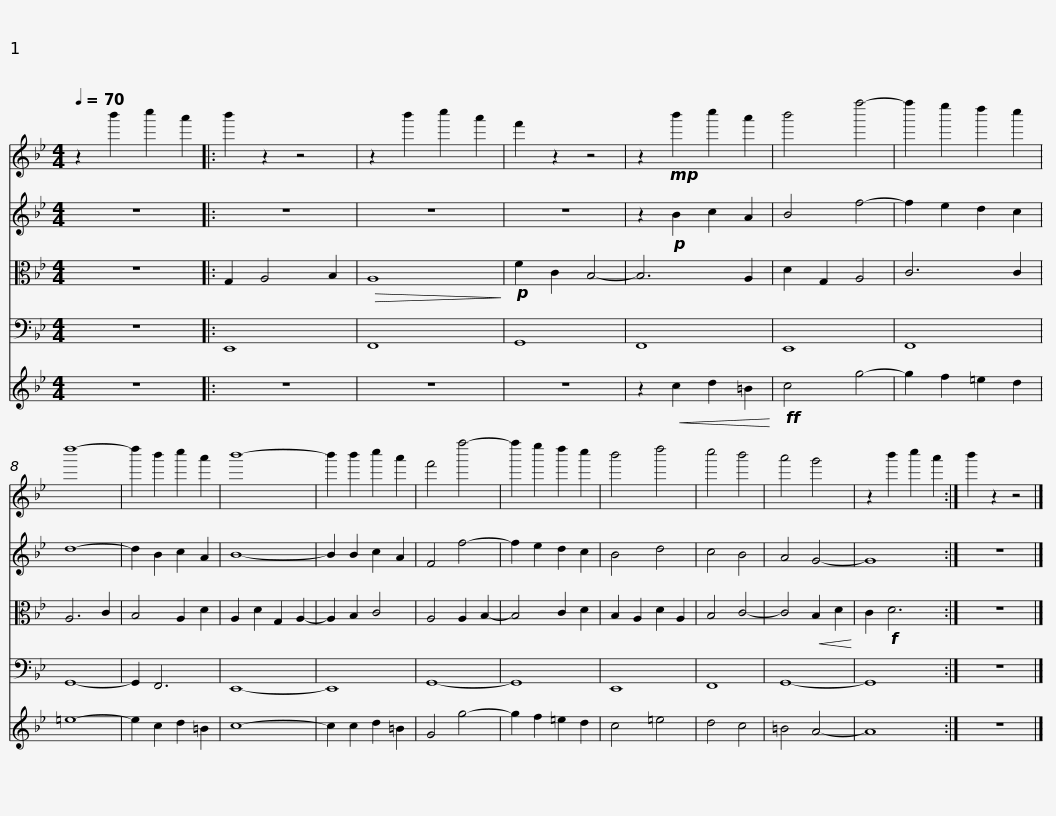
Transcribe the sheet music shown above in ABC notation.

X:1
%%score 1 2 3 4 5
L:1/8
Q:1/4=70
M:4/4
I:linebreak $
K:Bb
V:1 treble
V:2 treble
V:3 alto
V:4 bass
V:5 treble transpose=-2
V:1
 z2 b'2 c''2 a'2 |: b'2 z2 z4 | z2 b'2 c''2 a'2 | f'2 z2 z4 | z2!mp! b'2 c''2 a'2 | %5
 b'4 f''4- | f''2 e''2 d''2 c''2 | d''8- |$ d''2 b'2 c''2 a'2 | b'8- | %10
 b'2 b'2 c''2 a'2 | f'4 f''4- | f''2 e''2 d''2 c''2 | b'4 d''4 | c''4 b'4 | %15
 a'4 g'4 |$ z2 b'2 c''2 a'2 :| b'2 z2 z4 |] %18
V:2
 z8 |: z8 | z8 | z8 | z2!p! B2 c2 A2 | %5
 B4 f4- | f2 e2 d2 c2 | d8- |$ d2 B2 c2 A2 | B8- | %10
 B2 B2 c2 A2 | F4 f4- | f2 e2 d2 c2 | B4 d4 | c4 B4 | %15
 A4 G4- |$ G8 :| z8 |] %18
V:3
 z8 |: G,2 A,4 B,2 |!>(! A,8!>)! |!p! F2 C2 B,4- | B,6 A,2 | %5
 D2 G,2 A,4 | C6 C2 | A,6 C2 |$ B,4 A,2 D2 | A,2 D2 G,2 A,2- | %10
 A,2 B,2 C4 | A,4 A,2 B,2- | B,4 C2 D2 | B,2 A,2 D2 A,2 | B,4 C4- | %15
 C4!<(! B,2 D2!<)! |$ C2!f! D6 :| z8 |] %18
V:4
 z8 |: E,,8 | F,,8 | G,,8 | F,,8 | %5
 E,,8 | F,,8 | G,,8- |$ G,,2 F,,6 | E,,8- | %10
 E,,8 | G,,8- | G,,8 | E,,8 | F,,8 | %15
 G,,8- |$ G,,8 :| z8 |] %18
V:5
 z8 |: z8 | z8 | z8 | z2!<(! c2 d2 =B2!<)! | %5
!ff! c4 g4- | g2 f2 =e2 d2 | =e8- |$ e2 c2 d2 =B2 | c8- | %10
 c2 c2 d2 =B2 | G4 g4- | g2 f2 =e2 d2 | c4 =e4 | d4 c4 | %15
 =B4 A4- |$ A8 :| z8 |] %18
